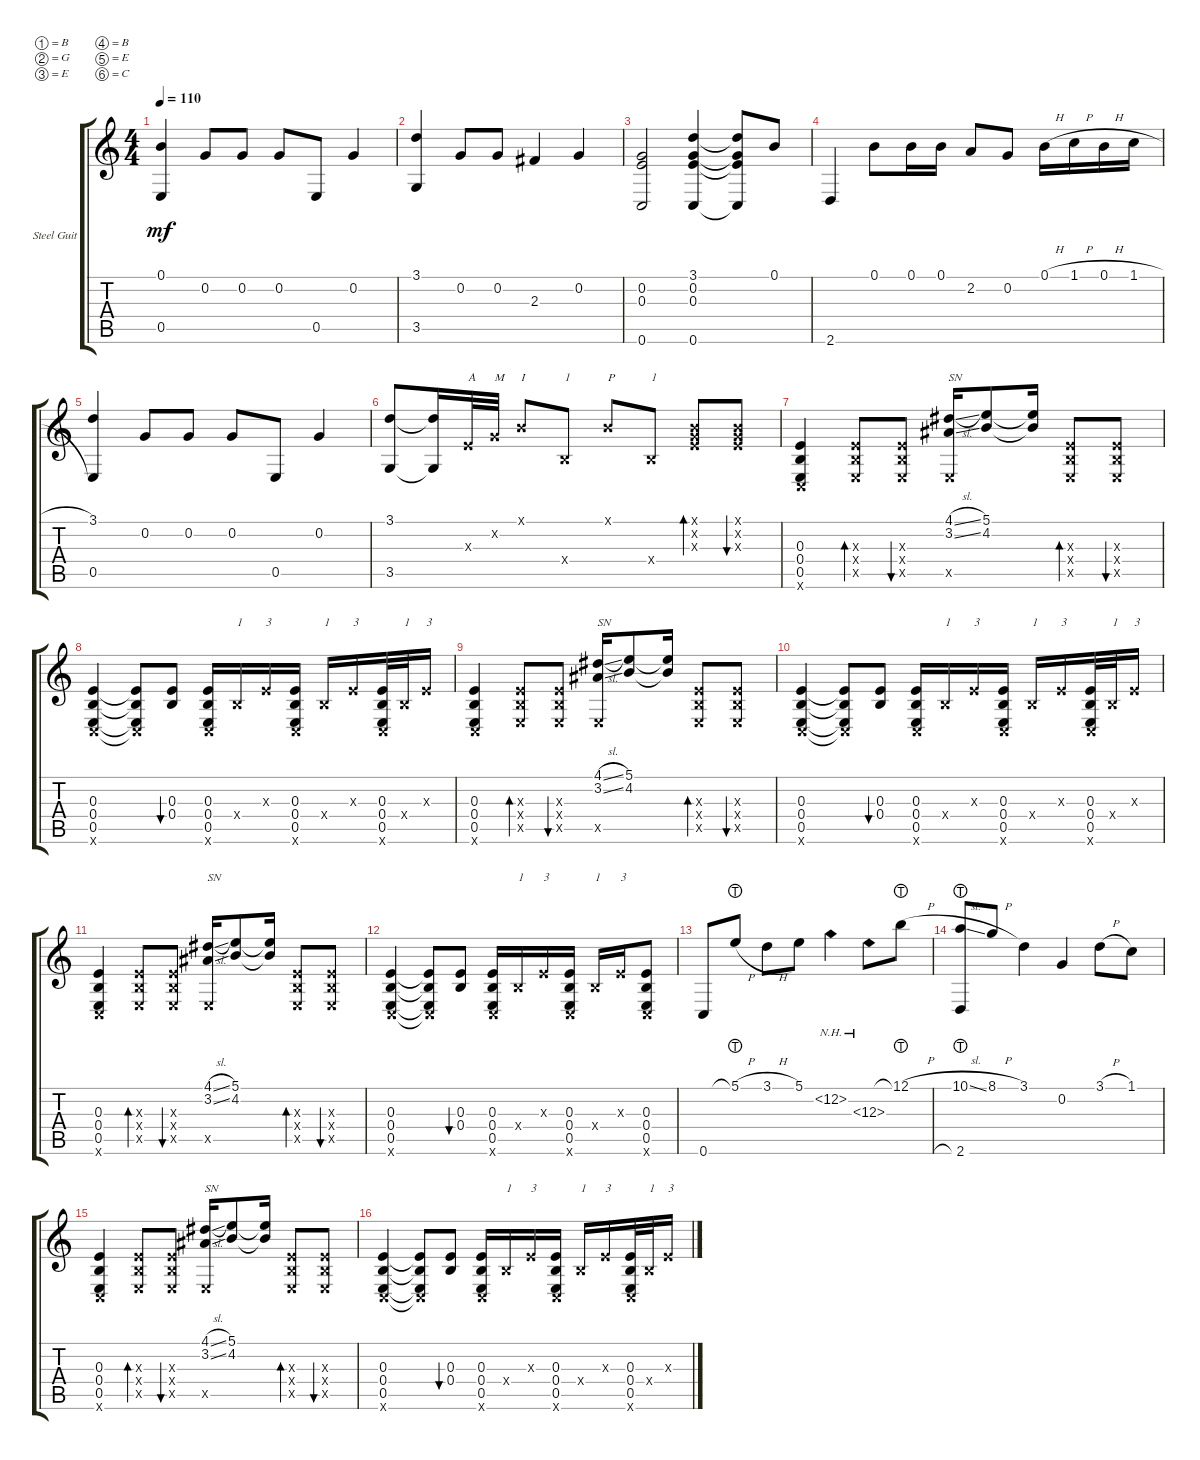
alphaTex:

\defaultSystemsLayout 4
\bracketExtendMode groupsimilarinstruments
\firstSystemTrackNameOrientation horizontal
\otherSystemsTrackNameOrientation horizontal
\track ("Steel Guitar" "Steel Guit") {instrument acousticguitarsteel}
\staff {score tabs}
\tuning (B3 G3 E3 B2 E2 C2)
\ts (4 4)
\tempo 110
\clef g2
\ks c
(0.1 0.5).4{dy mf} 0.2.8 0.2.8 0.2.8 0.5.8 0.2.4 |
(3.5 3.1).4 0.2.8 0.2.8 2.3.4 0.2.4 |
(0.2 0.3 0.6).2 (3.1 0.2 0.3 0.6).4 (3.1{t} 0.2{t} 0.3{t} 0.6{t}).8 0.1.8 |
2.6.4 0.1.8 0.1.16 0.1.16 2.2.8 0.2.8 0.1{h}.16 1.1{h}.16 0.1{h}.16 1.1{h}.16 |
(3.1 0.5).4 0.2.8 0.2.8 0.2.8 0.5.8 0.2.4 |
(3.5 3.1).8 (3.5{t} 3.1{t}).16 0.3{x}.32{txt "A"} 0.2{x}.32{txt "M"} 0.1{x}.8{txt "I"} 0.4{x}.8{txt "1"} 0.1{x}.8{txt "P"} 0.4{x}.8{txt "1"} (0.2{x} 0.1{x} 0.3{x}).8{bd 31} (0.2{x} 0.1{x} 0.3{x}).8{bu 30} |
(0.5 0.4 0.3 0.6{x}).4 (0.5{x} 0.4{x} 0.3{x}).8{bd 30} (0.3{x} 0.4{x} 0.5{x}).8{bu 30} (3.2{sl} 4.1{sl} 0.5{x}).16{txt "SN"} (5.1 4.2).8 (5.1{t} 4.2{t}).16 (0.5{x} 0.4{x} 0.3{x}).8{bd 30} (0.3{x} 0.4{x} 0.5{x}).8{bu 30} |
(0.5 0.4 0.3 0.6{x}).4 (0.5{t} 0.4{t} 0.3{t} 0.6{x t}).8 (0.3 0.4).8{bu 30} (0.5 0.4 0.3 0.6{x}).16 0.4{x}.16{txt "1"} 0.3{x}.16{txt "3"} (0.5 0.4 0.3 0.6{x}).16 0.4{x}.16{txt "1"} 0.3{x}.16{txt "3"} (0.5 0.4 0.3 0.6{x}).32 0.4{x}.32{txt "1"} 0.3{x}.16{txt "3"} |
(0.5 0.4 0.3 0.6{x}).4 (0.5{x} 0.4{x} 0.3{x}).8{bd 30} (0.3{x} 0.4{x} 0.5{x}).8{bu 30} (3.2{sl} 4.1{sl} 0.5{x}).16{txt "SN"} (5.1 4.2).8 (5.1{t} 4.2{t}).16 (0.5{x} 0.4{x} 0.3{x}).8{bd 30} (0.3{x} 0.4{x} 0.5{x}).8{bu 30} |
(0.5 0.4 0.3 0.6{x}).4 (0.5{t} 0.4{t} 0.3{t} 0.6{x t}).8 (0.3 0.4).8{bu 30} (0.5 0.4 0.3 0.6{x}).16 0.4{x}.16{txt "1"} 0.3{x}.16{txt "3"} (0.5 0.4 0.3 0.6{x}).16 0.4{x}.16{txt "1"} 0.3{x}.16{txt "3"} (0.5 0.4 0.3 0.6{x}).32 0.4{x}.32{txt "1"} 0.3{x}.16{txt "3"} |
(0.5 0.4 0.3 0.6{x}).4 (0.5{x} 0.4{x} 0.3{x}).8{bd 30} (0.3{x} 0.4{x} 0.5{x}).8{bu 30} (3.2{sl} 4.1{sl} 0.5{x}).16{txt "SN"} (5.1 4.2).8 (5.1{t} 4.2{t}).16 (0.5{x} 0.4{x} 0.3{x}).8{bd 30} (0.3{x} 0.4{x} 0.5{x}).8{bu 30} |
(0.5 0.4 0.3 0.6{x}).4 (0.5{t} 0.4{t} 0.3{t} 0.6{x t}).8 (0.3 0.4).8{bu 30} (0.5 0.4 0.3 0.6{x}).16 0.4{x}.16{txt "1"} 0.3{x}.16{txt "3"} (0.5 0.4 0.3 0.6{x}).16 0.4{x}.16{txt "1"} 0.3{x}.16{txt "3"} (0.5 0.4 0.3 0.6{x}).8 |
0.6.8 5.1{h lht}.8 3.1{h}.8 5.1.8 12.2{nh}.4 12.3{nh}.8 12.1{h lht}.8 |
(2.6{lht} 10.1{sl}).8 8.1{h}.8 3.1.4 0.2.4 3.1{h}.8 1.1.8 |
(0.5 0.4 0.3 0.6{x}).4 (0.5{x} 0.4{x} 0.3{x}).8{bd 30} (0.3{x} 0.4{x} 0.5{x}).8{bu 30} (3.2{sl} 4.1{sl} 0.5{x}).16{txt "SN"} (5.1 4.2).8 (5.1{t} 4.2{t}).16 (0.5{x} 0.4{x} 0.3{x}).8{bd 30} (0.3{x} 0.4{x} 0.5{x}).8{bu 30} |
(0.5 0.4 0.3 0.6{x}).4 (0.5{t} 0.4{t} 0.3{t} 0.6{x t}).8 (0.3 0.4).8{bu 30} (0.5 0.4 0.3 0.6{x}).16 0.4{x}.16{txt "1"} 0.3{x}.16{txt "3"} (0.5 0.4 0.3 0.6{x}).16 0.4{x}.16{txt "1"} 0.3{x}.16{txt "3"} (0.5 0.4 0.3 0.6{x}).32 0.4{x}.32{txt "1"} 0.3{x}.16{txt "3"}
